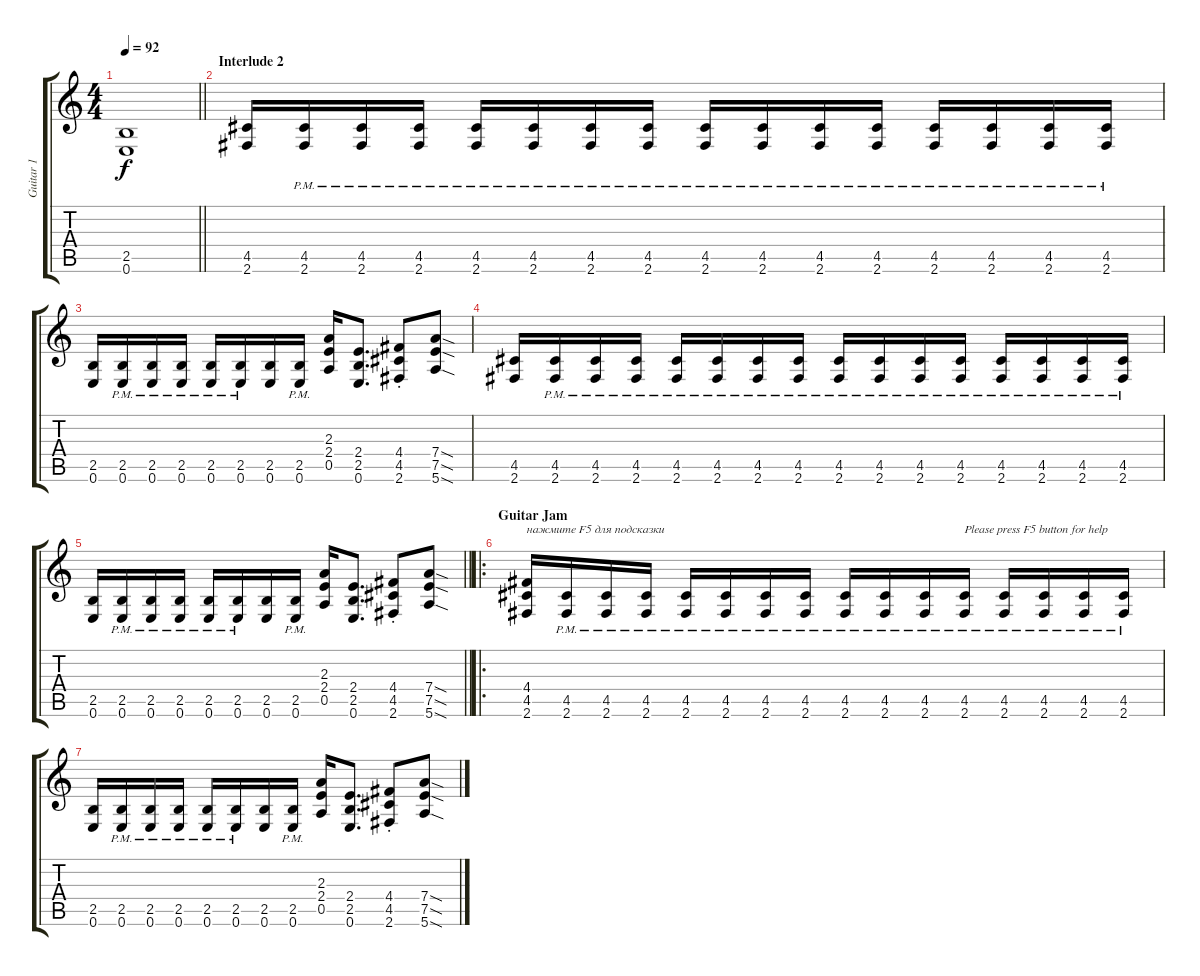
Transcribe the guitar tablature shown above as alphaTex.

\track ("Guitar 1" "Guitar 1") {instrument distortionguitar}
\staff {score tabs}
\tuning (E4 B3 G3 D3 A2 E2) {hide}
\ts (4 4)
\tempo 92
\clef g2
\barLineRight lightlight
\ks c
(2.5 0.6).1{dy f} |
\section ("" "Interlude 2")
(4.5 2.6).16 (4.5{pm} 2.6{pm}).16 (4.5{pm} 2.6{pm}).16 (4.5{pm} 2.6{pm}).16 (4.5{pm} 2.6{pm}).16 (4.5{pm} 2.6{pm}).16 (4.5{pm} 2.6{pm}).16 (4.5{pm} 2.6{pm}).16 (4.5{pm} 2.6{pm}).16 (4.5{pm} 2.6{pm}).16 (4.5{pm} 2.6{pm}).16 (4.5{pm} 2.6{pm}).16 (4.5{pm} 2.6{pm}).16 (4.5{pm} 2.6{pm}).16 (4.5{pm} 2.6{pm}).16 (4.5{pm} 2.6{pm}).16 |
(2.5 0.6).16 (2.5{pm} 0.6{pm}).16 (2.5{pm} 0.6{pm}).16 (2.5{pm} 0.6{pm}).16 (2.5{pm} 0.6{pm}).16 (2.5{pm} 0.6{pm}).16 (2.5 0.6).16 (2.5{pm} 0.6{pm}).16 (2.3 2.4 0.5).16 (2.4 2.5 0.6).8{d} (4.4{st} 4.5{st} 2.6{st}).8 (7.4{sod} 7.5{sod} 5.6{sod}).8 |
(4.5 2.6).16 (4.5{pm} 2.6{pm}).16 (4.5{pm} 2.6{pm}).16 (4.5{pm} 2.6{pm}).16 (4.5{pm} 2.6{pm}).16 (4.5{pm} 2.6{pm}).16 (4.5{pm} 2.6{pm}).16 (4.5{pm} 2.6{pm}).16 (4.5{pm} 2.6{pm}).16 (4.5{pm} 2.6{pm}).16 (4.5{pm} 2.6{pm}).16 (4.5{pm} 2.6{pm}).16 (4.5{pm} 2.6{pm}).16 (4.5{pm} 2.6{pm}).16 (4.5{pm} 2.6{pm}).16 (4.5{pm} 2.6{pm}).16 |
\barLineRight lightlight
(2.5 0.6).16 (2.5{pm} 0.6{pm}).16 (2.5{pm} 0.6{pm}).16 (2.5{pm} 0.6{pm}).16 (2.5{pm} 0.6{pm}).16 (2.5{pm} 0.6{pm}).16 (2.5 0.6).16 (2.5{pm} 0.6{pm}).16 (2.3 2.4 0.5).16 (2.4 2.5 0.6).8{d} (4.4{st} 4.5{st} 2.6{st}).8 (7.4{sod} 7.5{sod} 5.6{sod}).8 |
\ro
\section ("" "Guitar Jam")
(4.4 4.5 2.6).16{txt "нажмите F5 для подсказки"} (4.5{pm} 2.6{pm}).16 (4.5{pm} 2.6{pm}).16 (4.5{pm} 2.6{pm}).16 (4.5{pm} 2.6{pm}).16 (4.5{pm} 2.6{pm}).16 (4.5{pm} 2.6{pm}).16 (4.5{pm} 2.6{pm}).16 (4.5{pm} 2.6{pm}).16 (4.5{pm} 2.6{pm}).16 (4.5{pm} 2.6{pm}).16 (4.5{pm} 2.6{pm}).16{txt "Please prеss F5 button for help"} (4.5{pm} 2.6{pm}).16 (4.5{pm} 2.6{pm}).16 (4.5{pm} 2.6{pm}).16 (4.5{pm} 2.6{pm}).16 |
(2.5 0.6).16 (2.5{pm} 0.6{pm}).16 (2.5{pm} 0.6{pm}).16 (2.5{pm} 0.6{pm}).16 (2.5{pm} 0.6{pm}).16 (2.5{pm} 0.6{pm}).16 (2.5 0.6).16 (2.5{pm} 0.6{pm}).16 (2.3 2.4 0.5).16 (2.4 2.5 0.6).8{d} (4.4{st} 4.5{st} 2.6{st}).8 (7.4{sod} 7.5{sod} 5.6{sod}).8
